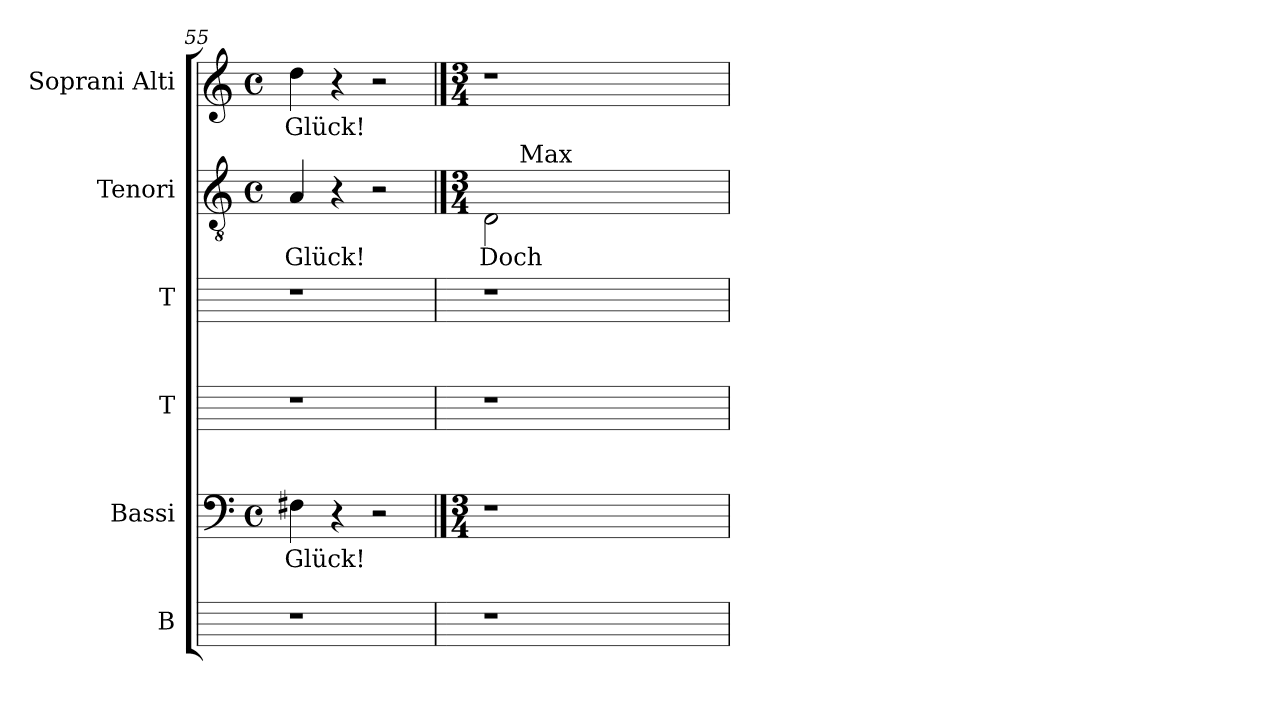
**kern	**kern	**text	**kern	**kern	**kern	**text	**kern	**text
*part6	*part5	*part5	*part4	*part3	*part2	*part2	*part1	*part1
*staff6	*staff5	*staff5	*staff4	*staff3	*staff2	*staff2	*staff1	*staff1
*I"B	*I"Bassi	*	*I"T	*I"T	*I"Tenori	*	*I"Soprani  Alti	*
*I'B	*I'B	*	*I'T	*I'T	*I'T	*	*I'S  A	*
*	*clefF4	*	*	*	*clefGv2	*	*clefG2	*
*	*k[]	*	*	*	*k[]	*	*k[]	*
*	*C:	*	*	*	*C:	*	*C:	*
*	*M4/4	*	*	*	*M4/4	*	*M4/4	*
*	*met(c)	*	*	*	*met(c)	*	*met(c)	*
=55	=55	=55	=55	=55	=55	=55	=55	=55
!	!	!LO:LY:b:cj	!	!	!	!LO:LY:b:cj	!	!LO:LY:b:cj
1r	4F#X\	Glück!	1r	1r	4A/	Glück!	4dd\	Glück!
.	4r	.	.	.	4r	.	4r	.
.	2r	.	.	.	2r	.	2r	.
!!LO:LB:g=z
=56	==56	==56	=56	=56	==56	==56	==56	==56
*	*M3/4	*	*	*	*M3/4	*	*M3/4	*
!	!LO:N:vis=1	!	!	!	!LO:N:vis=2.	!LO:LY:b:cj	!LO:N:vis=1	!
*	*	*	*	*	*^	*	*	*
*	*	*	*	*	*	*^	*	*	*
1r	2.r	.	1r	1r	2D\	8ryy	4ryy	Doch	2.r	.
.	.	.	.	.	.	64ryy	.	.	.	.
!	!	!	!	!	!	!LO:TX:a:t=Max	!	!	!	!
.	.	.	.	.	.	2ryy	.	.	.	.
.	.	.	.	.	.	.	16ryy	.	.	.
.	.	.	.	.	.	.	64ryy	.	.	.
.	.	.	.	.	.	.	2ryy	.	.	.
.	.	.	.	.	2ryy	.	.	.	.	.
.	.	.	.	.	.	4ryy	.	.	.	.
.	4ryy	.	.	.	.	.	.	.	4ryy	.
.	.	.	.	.	.	.	8ryy	.	.	.
.	.	.	.	.	.	16..ryy	.	.	.	.
.	.	.	.	.	.	.	32.ryy	.	.	.
*	*	*	*	*	*v	*v	*v	*	*	*
=	=	=	=	=	=	=	=	=
*-	*-	*-	*-	*-	*-	*-	*-	*-
